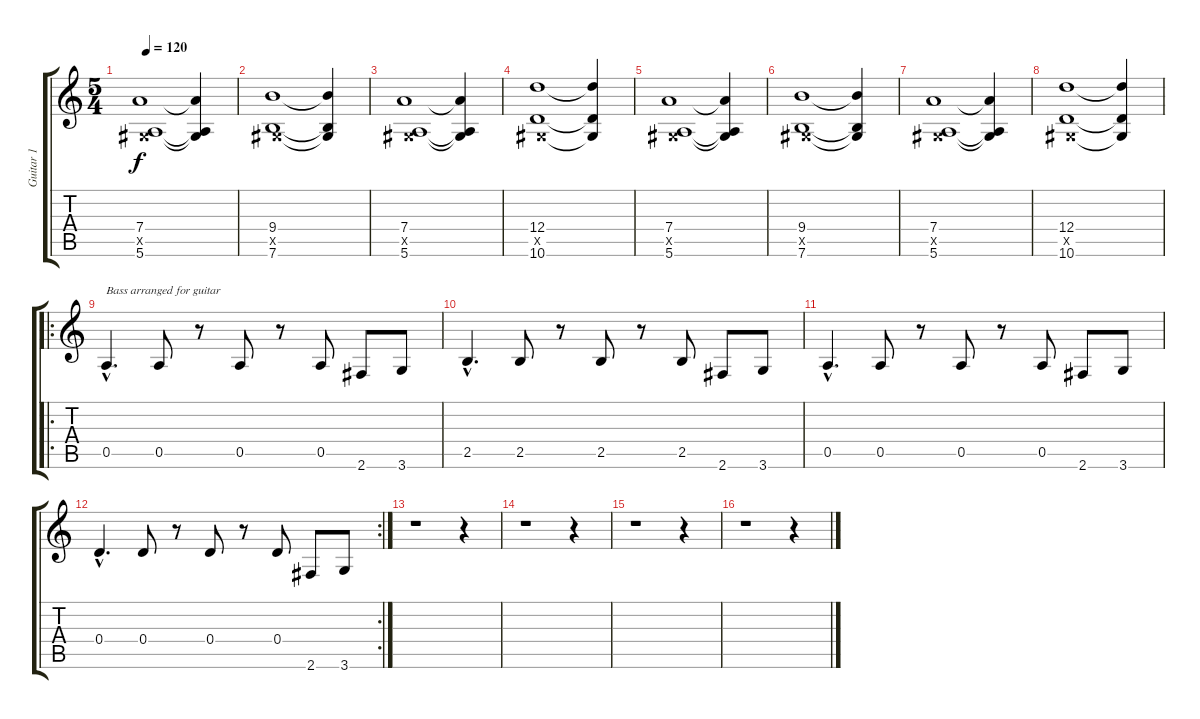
\track ("Guitar 1" "Guitar 1") {instrument acousticguitarnylon}
\staff {score tabs}
\tuning (E4 B3 G3 D3 A2 E2) {hide}
\ts (5 4)
\tempo 120
\clef g2
\ks c
(7.4 -1.5{x} 5.6).1{dy f} (7.4{t} -1.5{t} 5.6{t}).4 |
(9.4 -1.5{x} 7.6).1 (9.4{t} -1.5{t} 7.6{t}).4 |
(7.4 -1.5{x} 5.6).1 (7.4{t} -1.5{t} 5.6{t}).4 |
(12.4 -1.5{x} 10.6).1 (12.4{t} -1.5{t} 10.6{t}).4 |
(7.4 -1.5{x} 5.6).1 (7.4{t} -1.5{t} 5.6{t}).4 |
(9.4 -1.5{x} 7.6).1 (9.4{t} -1.5{t} 7.6{t}).4 |
(7.4 -1.5{x} 5.6).1 (7.4{t} -1.5{t} 5.6{t}).4 |
(12.4 -1.5{x} 10.6).1 (12.4{t} -1.5{t} 10.6{t}).4 |
\ro
0.5{hac}.4{d txt "Bass arranged for guitar"} 0.5.8 r.8 0.5.8 r.8 0.5.8 2.6.8 3.6.8 |
2.5{hac}.4{d} 2.5.8 r.8 2.5.8 r.8 2.5.8 2.6.8 3.6.8 |
0.5{hac}.4{d} 0.5.8 r.8 0.5.8 r.8 0.5.8 2.6.8 3.6.8 |
\rc 2
0.4{hac}.4{d} 0.4.8 r.8 0.4.8 r.8 0.4.8 2.6.8 3.6.8 |
r.1 r.4 |
r.1 r.4 |
r.1 r.4 |
r.1 r.4
